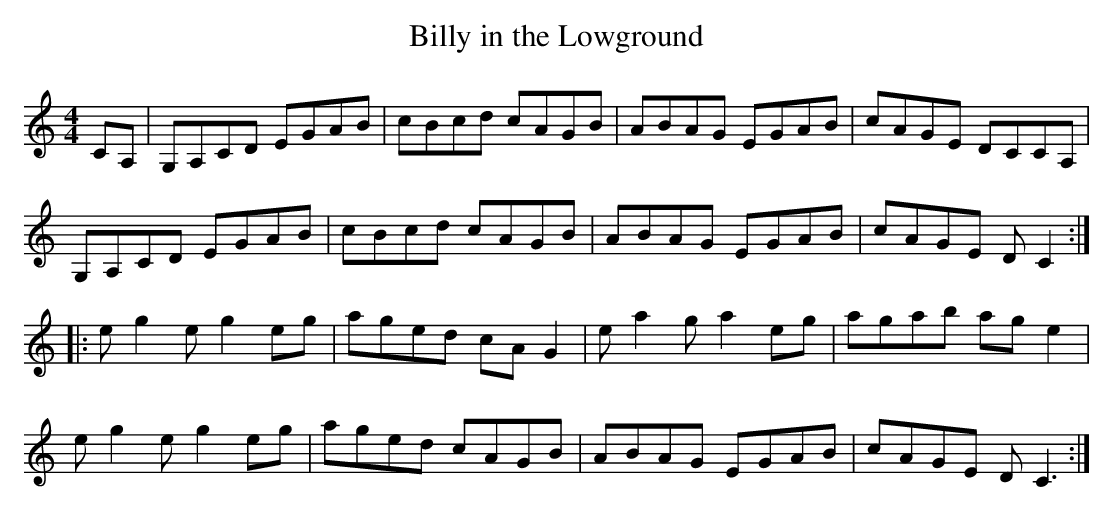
X:1
T:Billy in the Lowground
L:1/8
M:4/4
K:C
CA, | \
G,A,CD EGAB | cBcd cAGB | ABAG EGAB | cAGE DCCA, |
G,A,CD EGAB | cBcd cAGB | ABAG EGAB | cAGE  DC2 ::
eg2e g2eg | aged cAG2 | ea2g a2eg | agab age2 |
eg2e g2eg | aged cAGB | ABAG EGAB | cAGE  DC3 :|
